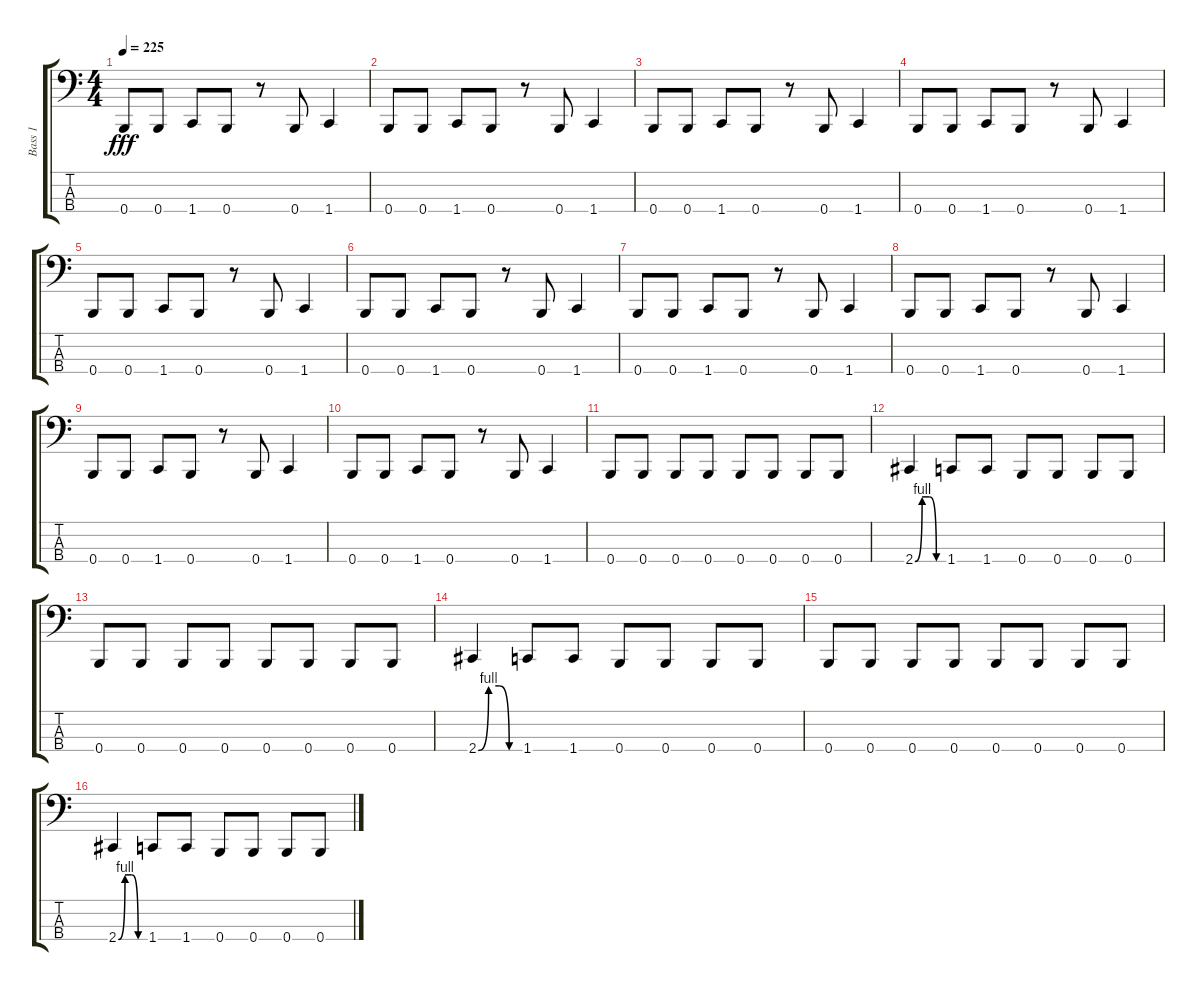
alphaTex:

\track ("Bass 1" "Bass 1") {instrument electricbasspick}
\staff {score tabs}
\tuning (E2 B1 Gb1 B0) {hide}
\ts (4 4)
\tempo 225
\clef f4
\ks c
0.4.8{dy fff} 0.4.8 1.4.8 0.4.8 r.8 0.4.8 1.4.4 |
0.4.8 0.4.8 1.4.8 0.4.8 r.8 0.4.8 1.4.4 |
0.4.8 0.4.8 1.4.8 0.4.8 r.8 0.4.8 1.4.4 |
0.4.8 0.4.8 1.4.8 0.4.8 r.8 0.4.8 1.4.4 |
0.4.8 0.4.8 1.4.8 0.4.8 r.8 0.4.8 1.4.4 |
0.4.8 0.4.8 1.4.8 0.4.8 r.8 0.4.8 1.4.4 |
0.4.8 0.4.8 1.4.8 0.4.8 r.8 0.4.8 1.4.4 |
0.4.8 0.4.8 1.4.8 0.4.8 r.8 0.4.8 1.4.4 |
0.4.8 0.4.8 1.4.8 0.4.8 r.8 0.4.8 1.4.4 |
0.4.8 0.4.8 1.4.8 0.4.8 r.8 0.4.8 1.4.4 |
0.4.8 0.4.8 0.4.8 0.4.8 0.4.8 0.4.8 0.4.8 0.4.8 |
2.4{be (custom 0 0 15 4 30 4 45 0 60 0)}.4 1.4.8 1.4.8 0.4.8 0.4.8 0.4.8 0.4.8 |
0.4.8 0.4.8 0.4.8 0.4.8 0.4.8 0.4.8 0.4.8 0.4.8 |
2.4{be (custom 0 0 15 4 30 4 45 0 60 0)}.4 1.4.8 1.4.8 0.4.8 0.4.8 0.4.8 0.4.8 |
0.4.8 0.4.8 0.4.8 0.4.8 0.4.8 0.4.8 0.4.8 0.4.8 |
2.4{be (custom 0 0 15 4 30 4 45 0 60 0)}.4 1.4.8 1.4.8 0.4.8 0.4.8 0.4.8 0.4.8
